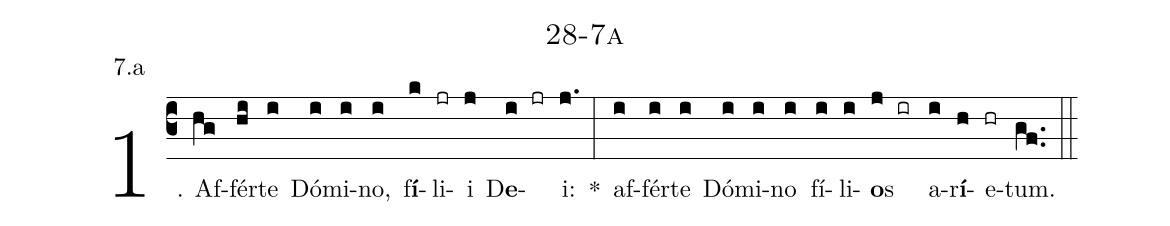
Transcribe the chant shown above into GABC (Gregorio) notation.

name: 28-7a;
annotation: 7.a;
%%
(c3)1. Af(hg)fér(hi)te(i) Dó(i)mi(i)no,(i) f<b>í</b>(k)li(jr)i(j) D<b>e</b>(i jr)i:(j.) *(:) af(i)fér(i)te(i) Dó(i)mi(i)no(i) fí(i)li(i)<b>o</b>s(j ir) a(i)r<b>í</b>(h)e(hr)tum.(gf..) (::)
